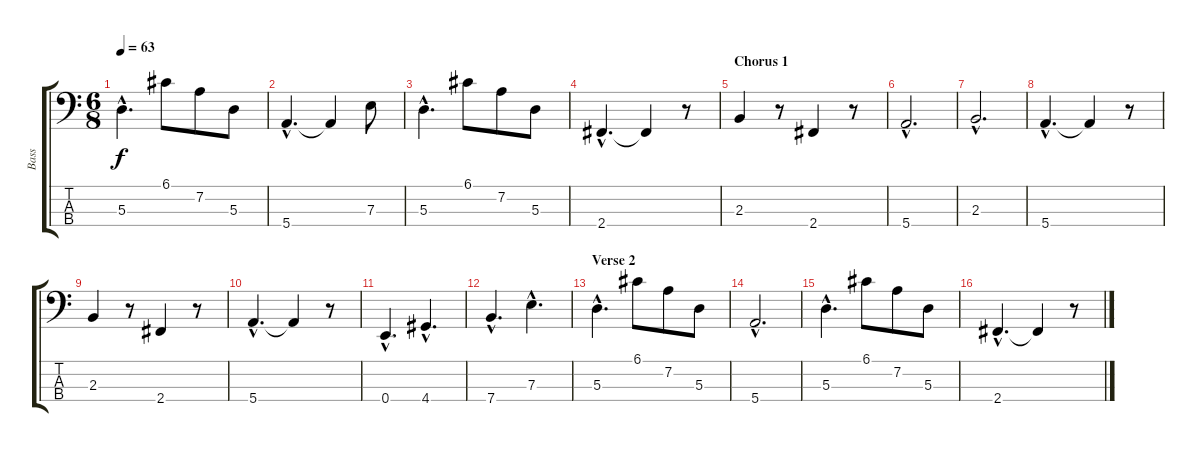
\track ("Bass" "Bass") {instrument electricbassfinger}
\staff {score tabs}
\tuning (G2 D2 A1 E1) {hide}
\ts (6 8)
\tempo 63
\clef f4
\ks c
5.3{hac}.4{d dy f} 6.1.8 7.2.8 5.3.8 |
5.4{hac}.4{d} 5.4{t}.4 7.3.8 |
5.3{hac}.4{d} 6.1.8 7.2.8 5.3.8 |
2.4{hac}.4{d} 2.4{t}.4 r.8 |
\section ("" "Chorus 1")
2.3.4 r.8 2.4.4 r.8 |
5.4{hac}.2{d} |
2.3{hac}.2{d} |
5.4{hac}.4{d} 5.4{t}.4 r.8 |
2.3.4 r.8 2.4.4 r.8 |
5.4{hac}.4{d} 5.4{t}.4 r.8 |
0.4{hac}.4{d} 4.4{hac}.4{d} |
7.4{hac}.4{d} 7.3{hac}.4{d} |
\section ("" "Verse 2")
5.3{hac}.4{d} 6.1.8 7.2.8 5.3.8 |
5.4{hac}.2{d} |
5.3{hac}.4{d} 6.1.8 7.2.8 5.3.8 |
2.4{hac}.4{d} 2.4{t}.4 r.8
